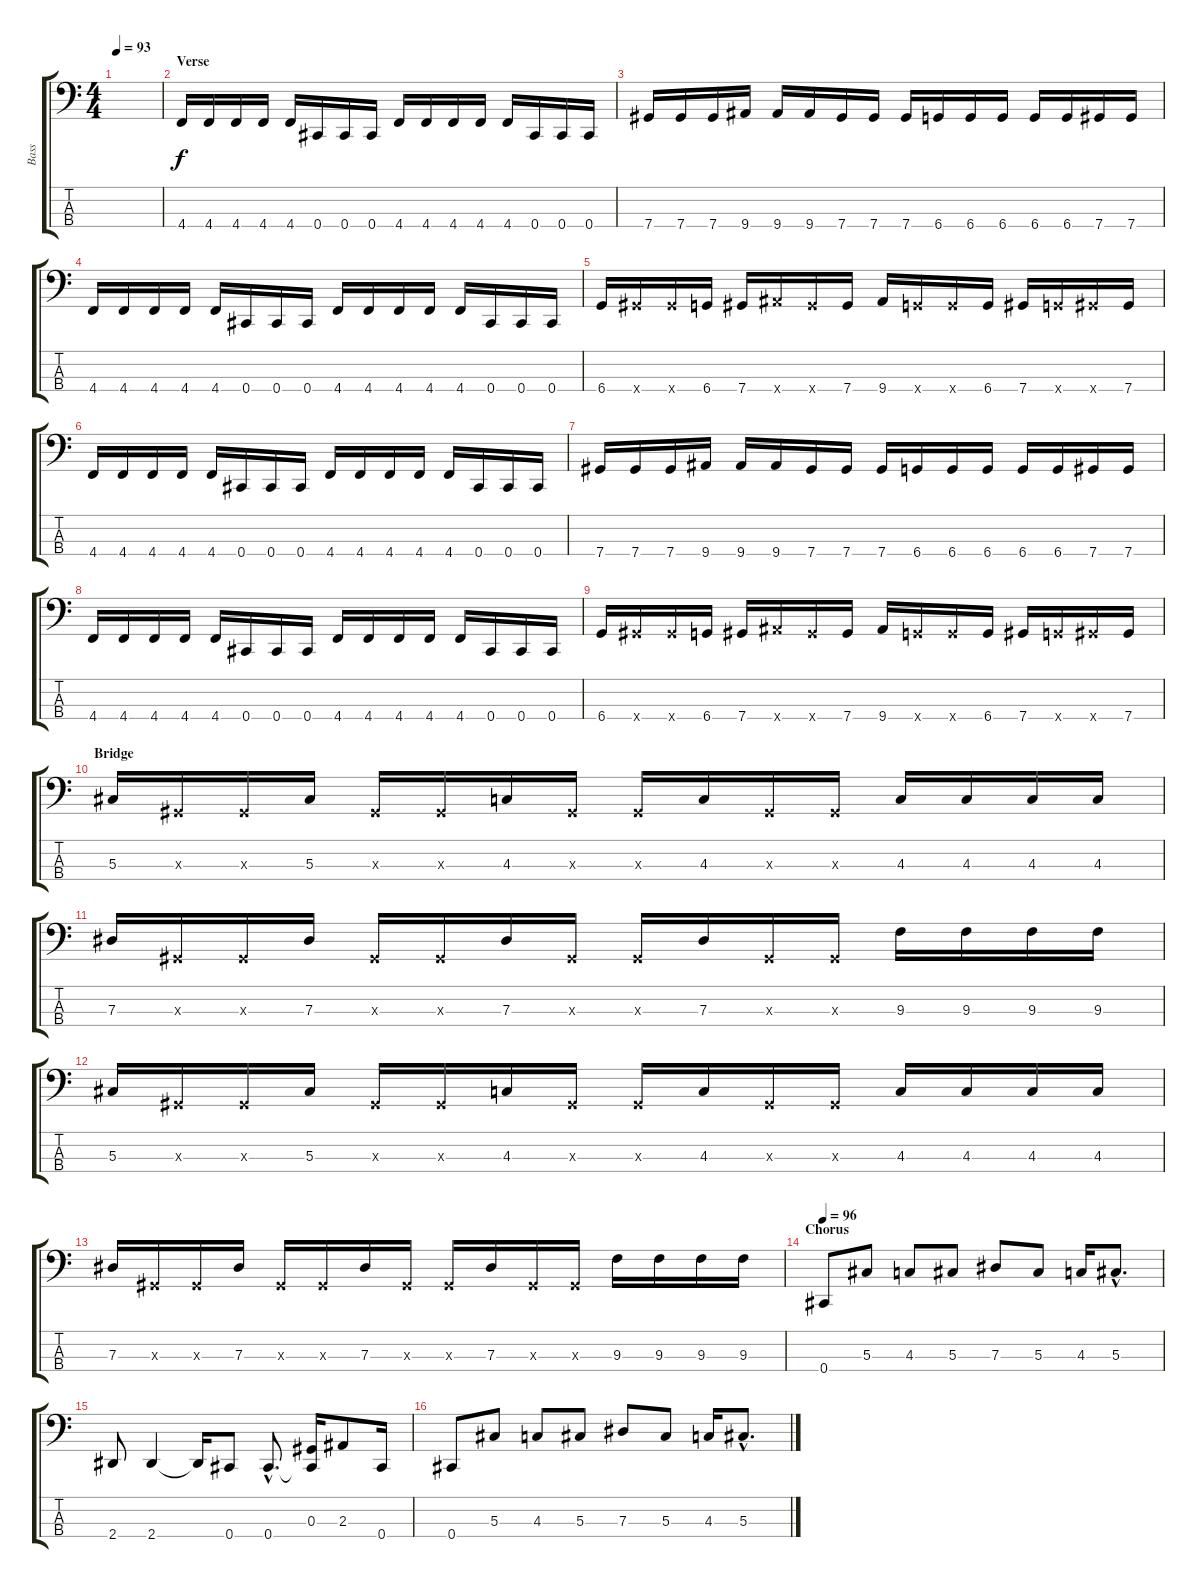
\track ("Bass" "Bass") {instrument electricbassfinger}
\staff {score tabs}
\tuning (Gb2 Db2 Ab1 Db1) {hide}
\ts (4 4)
\tempo 93
\clef f4
\ks c
|
\section ("" "Verse")
4.4.16 4.4.16 4.4.16 4.4.16 4.4.16 0.4.16 0.4.16 0.4.16 4.4.16 4.4.16 4.4.16 4.4.16 4.4.16 0.4.16 0.4.16 0.4.16 |
7.4.16 7.4.16 7.4.16 9.4.16 9.4.16 9.4.16 7.4.16 7.4.16 7.4.16 6.4.16 6.4.16 6.4.16 6.4.16 6.4.16 7.4.16 7.4.16 |
4.4.16 4.4.16 4.4.16 4.4.16 4.4.16 0.4.16 0.4.16 0.4.16 4.4.16 4.4.16 4.4.16 4.4.16 4.4.16 0.4.16 0.4.16 0.4.16 |
6.4.16 7.4{x}.16 7.4{x}.16 6.4.16 7.4.16 9.4{x}.16 7.4{x}.16 7.4.16 9.4.16 6.4{x}.16 6.4{x}.16 6.4.16 7.4.16 6.4{x}.16 7.4{x}.16 7.4.16 |
4.4.16 4.4.16 4.4.16 4.4.16 4.4.16 0.4.16 0.4.16 0.4.16 4.4.16 4.4.16 4.4.16 4.4.16 4.4.16 0.4.16 0.4.16 0.4.16 |
7.4.16 7.4.16 7.4.16 9.4.16 9.4.16 9.4.16 7.4.16 7.4.16 7.4.16 6.4.16 6.4.16 6.4.16 6.4.16 6.4.16 7.4.16 7.4.16 |
4.4.16 4.4.16 4.4.16 4.4.16 4.4.16 0.4.16 0.4.16 0.4.16 4.4.16 4.4.16 4.4.16 4.4.16 4.4.16 0.4.16 0.4.16 0.4.16 |
6.4.16 7.4{x}.16 7.4{x}.16 6.4.16 7.4.16 9.4{x}.16 7.4{x}.16 7.4.16 9.4.16 6.4{x}.16 6.4{x}.16 6.4.16 7.4.16 6.4{x}.16 7.4{x}.16 7.4.16 |
\section ("" "Bridge")
5.3.16 0.3{x}.16 0.3{x}.16 5.3.16 0.3{x}.16 0.3{x}.16 4.3.16 0.3{x}.16 0.3{x}.16 4.3.16 0.3{x}.16 0.3{x}.16 4.3.16 4.3.16 4.3.16 4.3.16 |
7.3.16 0.3{x}.16 0.3{x}.16 7.3.16 0.3{x}.16 0.3{x}.16 7.3.16 0.3{x}.16 0.3{x}.16 7.3.16 0.3{x}.16 0.3{x}.16 9.3.16 9.3.16 9.3.16 9.3.16 |
5.3.16 0.3{x}.16 0.3{x}.16 5.3.16 0.3{x}.16 0.3{x}.16 4.3.16 0.3{x}.16 0.3{x}.16 4.3.16 0.3{x}.16 0.3{x}.16 4.3.16 4.3.16 4.3.16 4.3.16 |
7.3.16 0.3{x}.16 0.3{x}.16 7.3.16 0.3{x}.16 0.3{x}.16 7.3.16 0.3{x}.16 0.3{x}.16 7.3.16 0.3{x}.16 0.3{x}.16 9.3.16 9.3.16 9.3.16 9.3.16 |
\section ("" "Chorus")
\tempo 96
0.4.8 5.3.8 4.3.8 5.3.8 7.3.8 5.3.8 4.3.16 5.3{hac}.8{d} |
2.4.8 2.4.4 2.4{t}.16 0.4.8 0.4{hac}.8{d} (0.3 0.4{t}).16 2.3.8 0.4.16 |
0.4.8 5.3.8 4.3.8 5.3.8 7.3.8 5.3.8 4.3.16 5.3{hac}.8{d}
